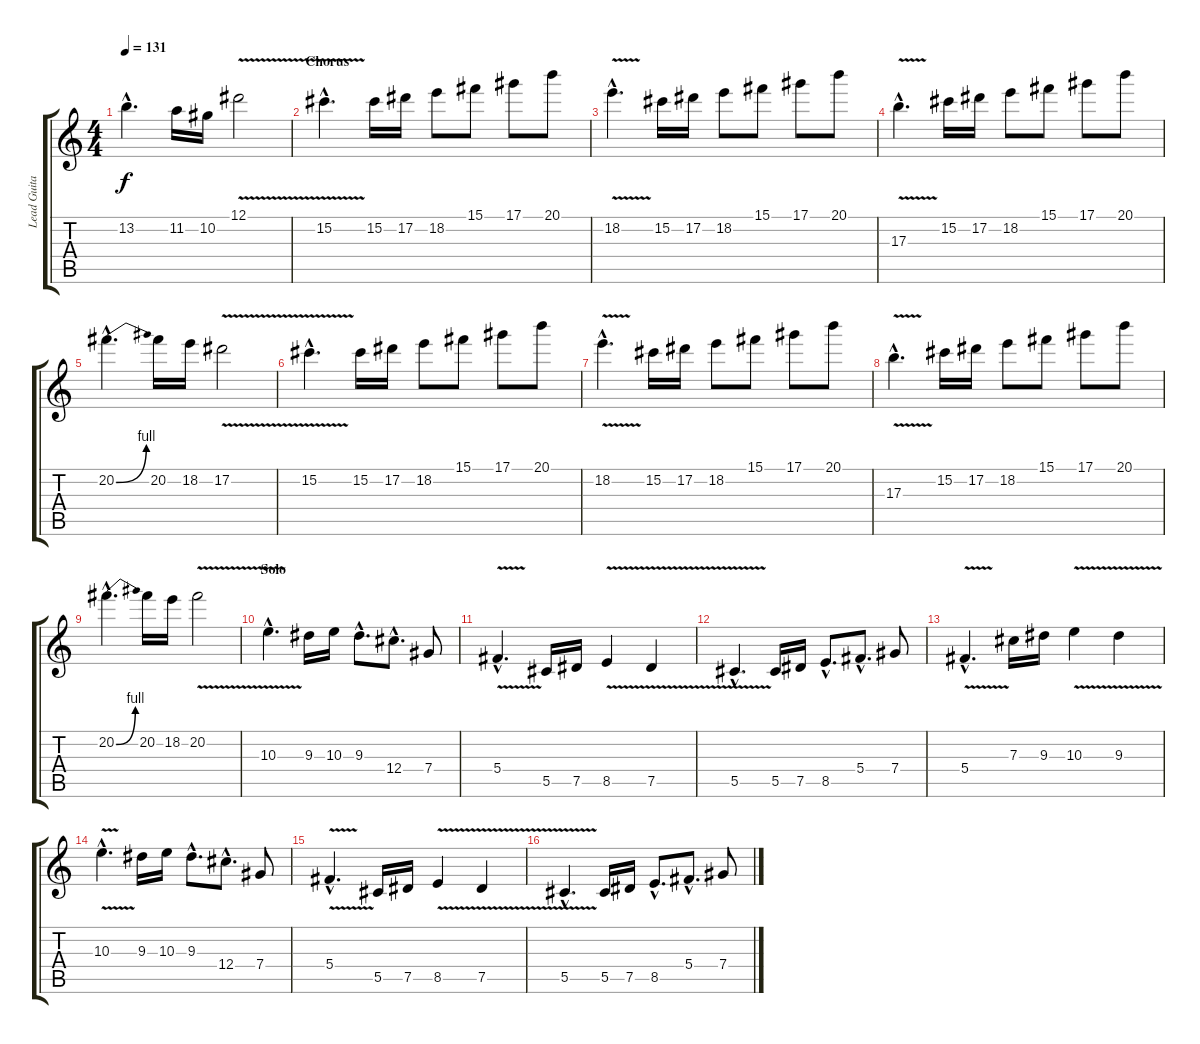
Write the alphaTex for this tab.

\track ("Lead Guitar II" "Lead Guita") {instrument overdrivenguitar}
\staff {score tabs}
\tuning (Eb4 Bb3 Gb3 Db3 Ab2 Eb2) {hide}
\ts (4 4)
\tempo 131
\clef g2
\ks c
13.2{hac}.4{d dy f} 11.2.16 10.2.16 12.1{v}.2 |
\section ("" "Chorus")
15.2{v hac}.4{d} 15.2.16 17.2.16 18.2.8 15.1.8 17.1.8 20.1.8 |
18.2{v hac}.4{d} 15.2.16 17.2.16 18.2.8 15.1.8 17.1.8 20.1.8 |
17.3{v hac}.4{d} 15.2.16 17.2.16 18.2.8 15.1.8 17.1.8 20.1.8 |
20.2{be (bend 0 0 60 4) hac}.4{d} 20.2.16 18.2.16 17.2{v}.2 |
15.2{v hac}.4{d} 15.2.16 17.2.16 18.2.8 15.1.8 17.1.8 20.1.8 |
18.2{v hac}.4{d} 15.2.16 17.2.16 18.2.8 15.1.8 17.1.8 20.1.8 |
17.3{v hac}.4{d} 15.2.16 17.2.16 18.2.8 15.1.8 17.1.8 20.1.8 |
20.2{be (bend 0 0 60 4) hac}.4{d} 20.2.16 18.2.16 20.2{v}.2 |
\section ("" "Solo")
10.3{v hac}.4{d} 9.3.16 10.3.16 9.3{hac}.8{d} 12.4{hac}.8{d} 7.4.8 |
5.4{v hac}.4{d} 5.5.16 7.5.16 8.5{v}.4 7.5{v}.4 |
5.5{v hac}.4{d} 5.5.16 7.5.16 8.5{hac}.8{d} 5.4{hac}.8{d} 7.4.8 |
5.4{v hac}.4{d} 7.3.16 9.3.16 10.3{v}.4 9.3{v}.4 |
10.3{v hac}.4{d} 9.3.16 10.3.16 9.3{hac}.8{d} 12.4{hac}.8{d} 7.4.8 |
5.4{v hac}.4{d} 5.5.16 7.5.16 8.5{v}.4 7.5{v}.4 |
5.5{v hac}.4{d} 5.5.16 7.5.16 8.5{hac}.8{d} 5.4{hac}.8{d} 7.4.8
